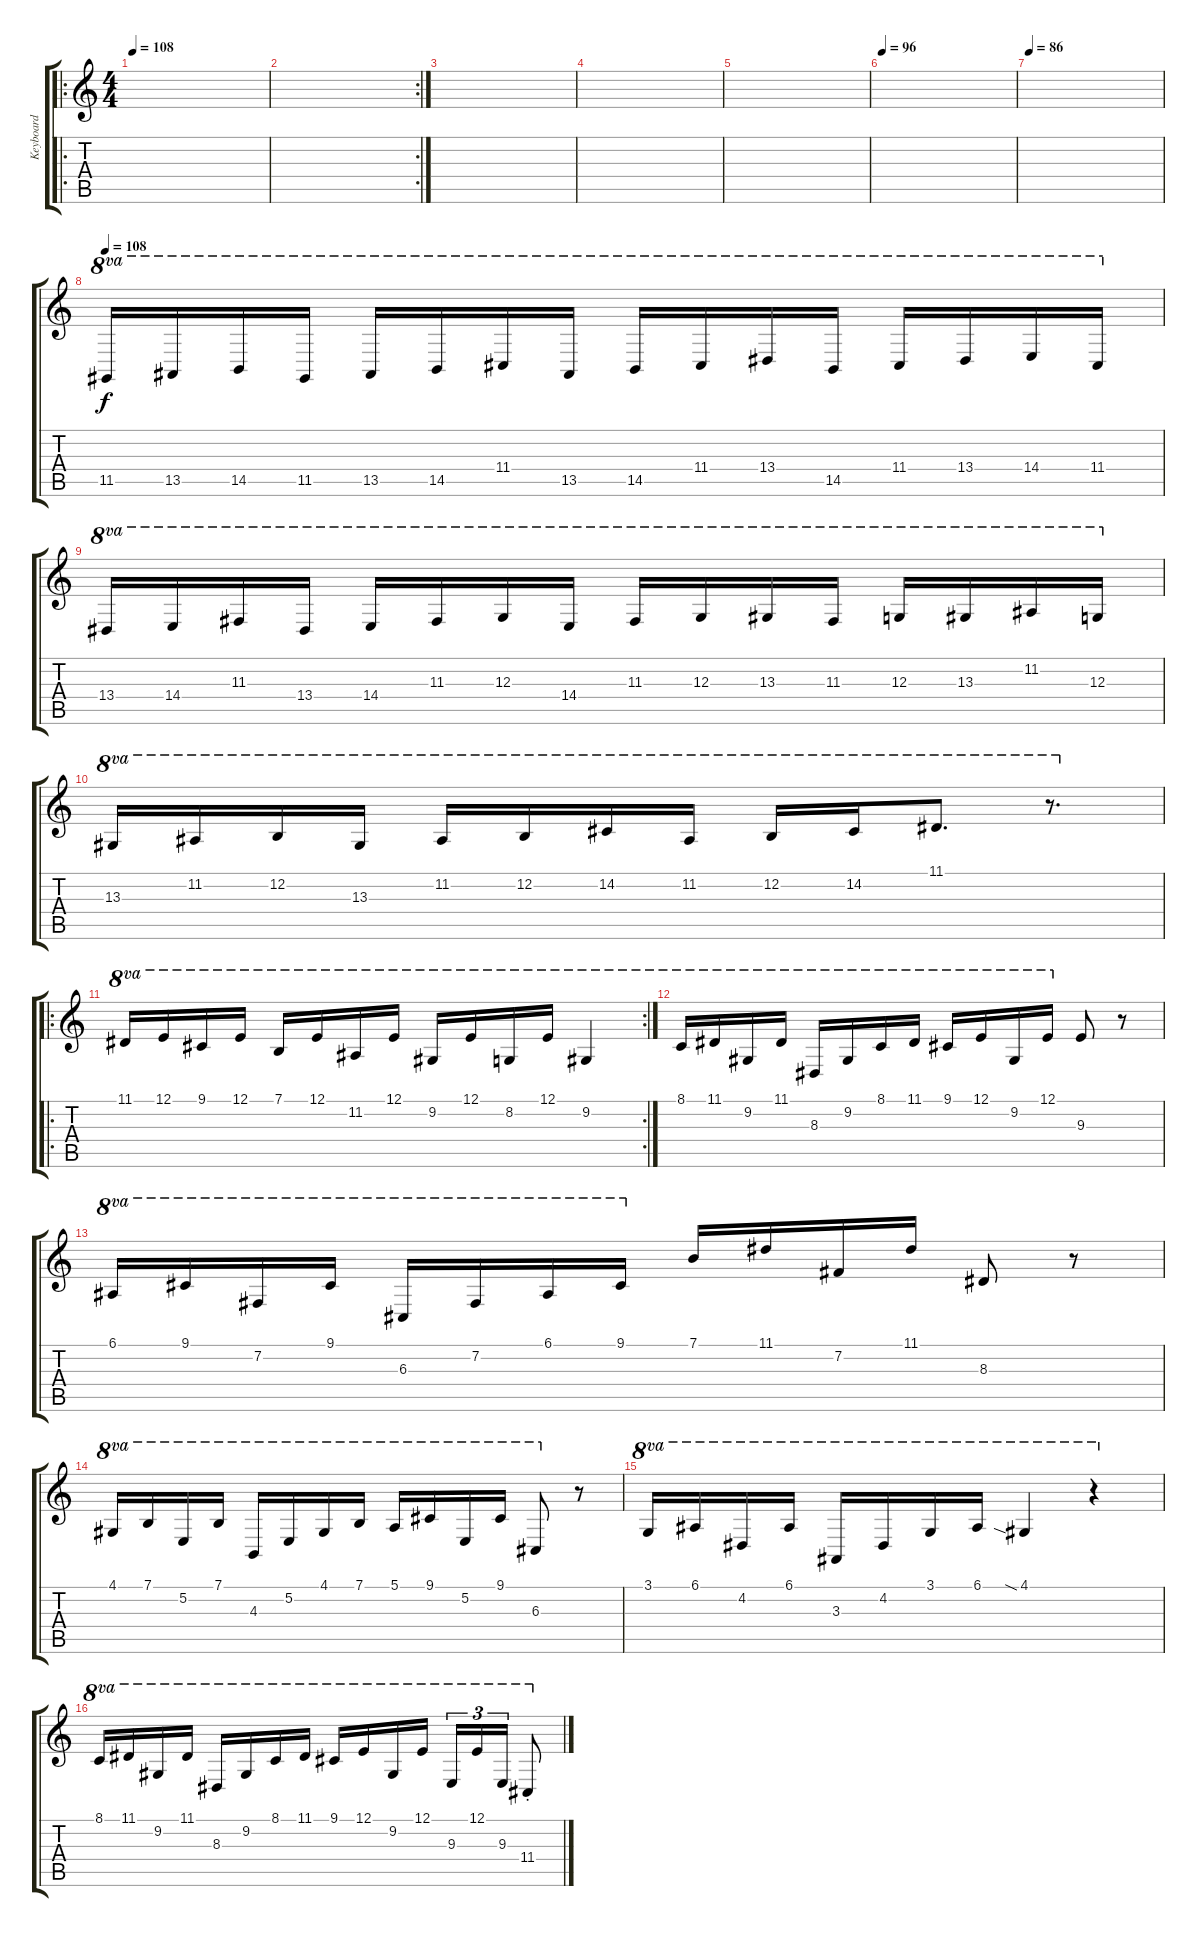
\track ("Keyboard" "Keyboard") {instrument harpsichord}
\staff {score tabs}
\tuning (E4 B3 G3 D3 A2 E2) {hide}
\ro
\ts (4 4)
\tempo 108
\clef g2
\ks c
|
\rc 2
|
|
|
|
\tempo 96
|
\tempo 86
|
\tempo 108
11.5.16{ot 8va} 13.5.16{ot 8va} 14.5.16{ot 8va} 11.5.16{ot 8va} 13.5.16{ot 8va} 14.5.16{ot 8va} 11.4.16{ot 8va} 13.5.16{ot 8va} 14.5.16{ot 8va} 11.4.16{ot 8va} 13.4.16{ot 8va} 14.5.16{ot 8va} 11.4.16{ot 8va} 13.4.16{ot 8va} 14.4.16{ot 8va} 11.4.16{ot 8va} |
13.4.16{ot 8va} 14.4.16{ot 8va} 11.3.16{ot 8va} 13.4.16{ot 8va} 14.4.16{ot 8va} 11.3.16{ot 8va} 12.3.16{ot 8va} 14.4.16{ot 8va} 11.3.16{ot 8va} 12.3.16{ot 8va} 13.3.16{ot 8va} 11.3.16{ot 8va} 12.3.16{ot 8va} 13.3.16{ot 8va} 11.2.16{ot 8va} 12.3.16{ot 8va} |
13.3.16{ot 8va} 11.2.16{ot 8va} 12.2.16{ot 8va} 13.3.16{ot 8va} 11.2.16{ot 8va} 12.2.16{ot 8va} 14.2.16{ot 8va} 11.2.16{ot 8va} 12.2.16{ot 8va} 14.2.16{ot 8va} 11.1.8{d ot 8va} r.8{d ot 8va} |
\ro
\rc 2
11.1.16{ot 8va} 12.1.16{ot 8va} 9.1.16{ot 8va} 12.1.16{ot 8va} 7.1.16{ot 8va} 12.1.16{ot 8va} 11.2.16{ot 8va} 12.1.16{ot 8va} 9.2.16{ot 8va} 12.1.16{ot 8va} 8.2.16{ot 8va} 12.1.16{ot 8va} 9.2.4{ot 8va} |
8.1.16{ot 8va} 11.1.16{ot 8va} 9.2.16{ot 8va} 11.1.16{ot 8va} 8.3.16{ot 8va} 9.2.16{ot 8va} 8.1.16{ot 8va} 11.1.16{ot 8va} 9.1.16{ot 8va} 12.1.16{ot 8va} 9.2.16{ot 8va} 12.1.16{ot 8va} 9.3.8 r.8 |
6.1.16{ot 8va} 9.1.16{ot 8va} 7.2.16{ot 8va} 9.1.16{ot 8va} 6.3.16{ot 8va} 7.2.16{ot 8va} 6.1.16{ot 8va} 9.1.16{ot 8va} 7.1.16 11.1.16 7.2.16 11.1.16 8.3.8 r.8 |
4.1.16{ot 8va} 7.1.16{ot 8va} 5.2.16{ot 8va} 7.1.16{ot 8va} 4.3.16{ot 8va} 5.2.16{ot 8va} 4.1.16{ot 8va} 7.1.16{ot 8va} 5.1.16{ot 8va} 9.1.16{ot 8va} 5.2.16{ot 8va} 9.1.16{ot 8va} 6.3.8{ot 8va} r.8 |
3.1.16{ot 8va} 6.1.16{ot 8va} 4.2.16{ot 8va} 6.1.16{ot 8va} 3.3.16{ot 8va} 4.2.16{ot 8va} 3.1.16{ot 8va} 6.1.16{ot 8va} 4.1{sia}.4{ot 8va} r.4{ot 8va} |
8.1.16{ot 8va} 11.1.16{ot 8va} 9.2.16{ot 8va} 11.1.16{ot 8va} 8.3.16{ot 8va} 9.2.16{ot 8va} 8.1.16{ot 8va} 11.1.16{ot 8va} 9.1.16{ot 8va} 12.1.16{ot 8va} 9.2.16{ot 8va} 12.1.16{ot 8va} 9.3.16{tu (3 2) ot 8va} 12.1.16{tu (3 2) ot 8va} 9.3.16{tu (3 2) ot 8va} 11.4{st}.8{ot 8va}
